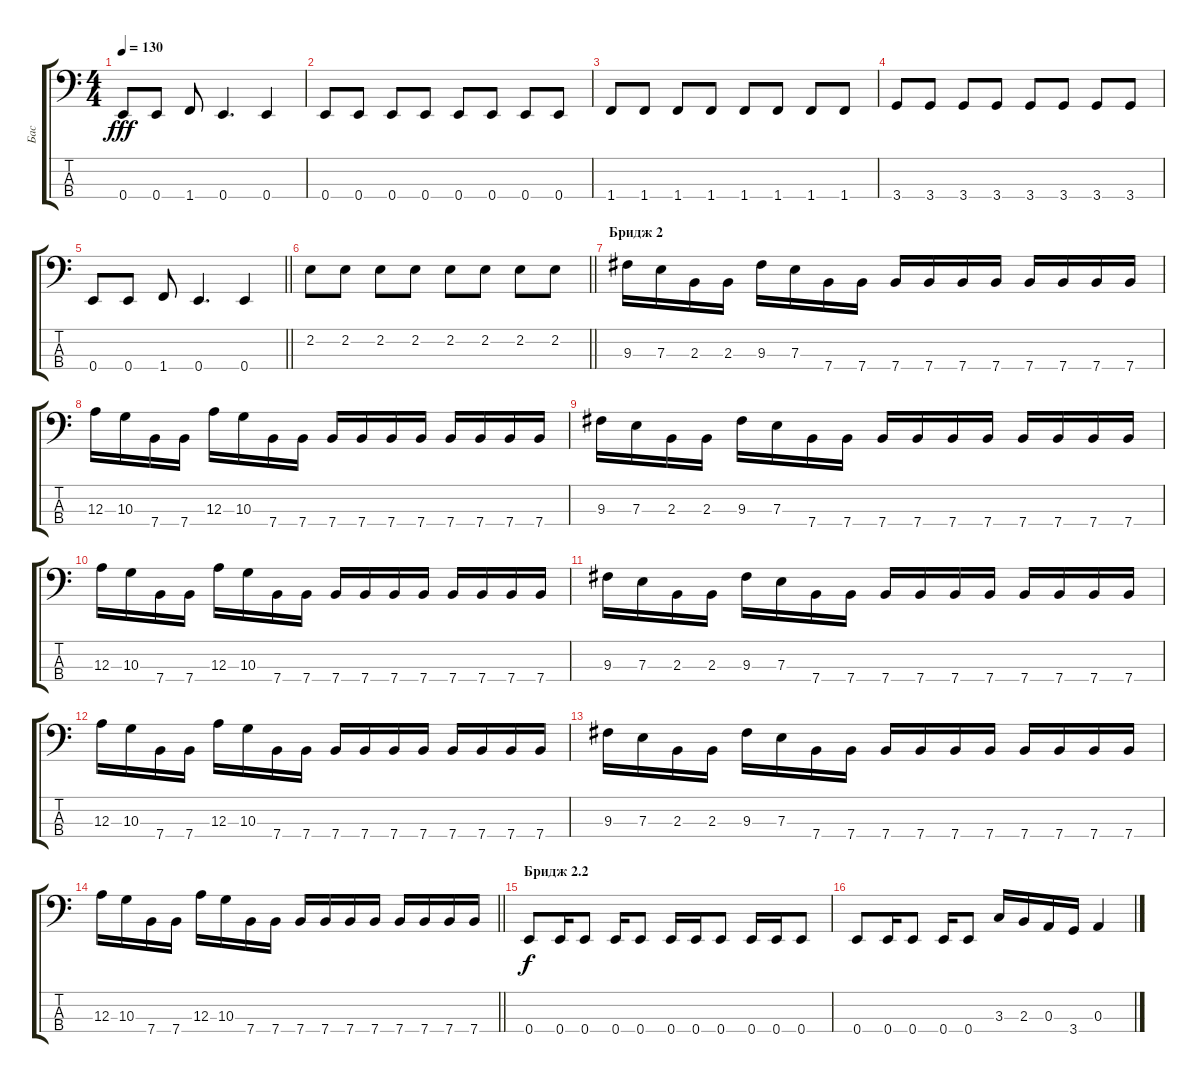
\track ("Бас" "Бас") {instrument electricbassfinger}
\staff {score tabs}
\tuning (G2 D2 A1 E1) {hide}
\ts (4 4)
\tempo 130
\clef f4
\ks c
0.4.8{dy fff} 0.4.8 1.4.8 0.4.4{d} 0.4.4 |
0.4.8 0.4.8 0.4.8 0.4.8 0.4.8 0.4.8 0.4.8 0.4.8 |
1.4.8 1.4.8 1.4.8 1.4.8 1.4.8 1.4.8 1.4.8 1.4.8 |
3.4.8 3.4.8 3.4.8 3.4.8 3.4.8 3.4.8 3.4.8 3.4.8 |
\barLineRight lightlight
0.4.8 0.4.8 1.4.8 0.4.4{d} 0.4.4 |
\barLineRight lightlight
2.2.8 2.2.8 2.2.8 2.2.8 2.2.8 2.2.8 2.2.8 2.2.8 |
\section ("" "Бридж 2")
9.3.16 7.3.16 2.3.16 2.3.16 9.3.16 7.3.16 7.4.16 7.4.16 7.4.16 7.4.16 7.4.16 7.4.16 7.4.16 7.4.16 7.4.16 7.4.16 |
12.3.16 10.3.16 7.4.16 7.4.16 12.3.16 10.3.16 7.4.16 7.4.16 7.4.16 7.4.16 7.4.16 7.4.16 7.4.16 7.4.16 7.4.16 7.4.16 |
9.3.16 7.3.16 2.3.16 2.3.16 9.3.16 7.3.16 7.4.16 7.4.16 7.4.16 7.4.16 7.4.16 7.4.16 7.4.16 7.4.16 7.4.16 7.4.16 |
12.3.16 10.3.16 7.4.16 7.4.16 12.3.16 10.3.16 7.4.16 7.4.16 7.4.16 7.4.16 7.4.16 7.4.16 7.4.16 7.4.16 7.4.16 7.4.16 |
9.3.16 7.3.16 2.3.16 2.3.16 9.3.16 7.3.16 7.4.16 7.4.16 7.4.16 7.4.16 7.4.16 7.4.16 7.4.16 7.4.16 7.4.16 7.4.16 |
12.3.16 10.3.16 7.4.16 7.4.16 12.3.16 10.3.16 7.4.16 7.4.16 7.4.16 7.4.16 7.4.16 7.4.16 7.4.16 7.4.16 7.4.16 7.4.16 |
9.3.16 7.3.16 2.3.16 2.3.16 9.3.16 7.3.16 7.4.16 7.4.16 7.4.16 7.4.16 7.4.16 7.4.16 7.4.16 7.4.16 7.4.16 7.4.16 |
\barLineRight lightlight
12.3.16 10.3.16 7.4.16 7.4.16 12.3.16 10.3.16 7.4.16 7.4.16 7.4.16 7.4.16 7.4.16 7.4.16 7.4.16 7.4.16 7.4.16 7.4.16 |
\section ("" "Бридж 2.2")
0.4.8{dy f} 0.4.16 0.4.8 0.4.16 0.4.8 0.4.16 0.4.16 0.4.8 0.4.16 0.4.16 0.4.8 |
0.4.8 0.4.16 0.4.8 0.4.16 0.4.8 3.3.16 2.3.16 0.3.16 3.4.16 0.3.4
